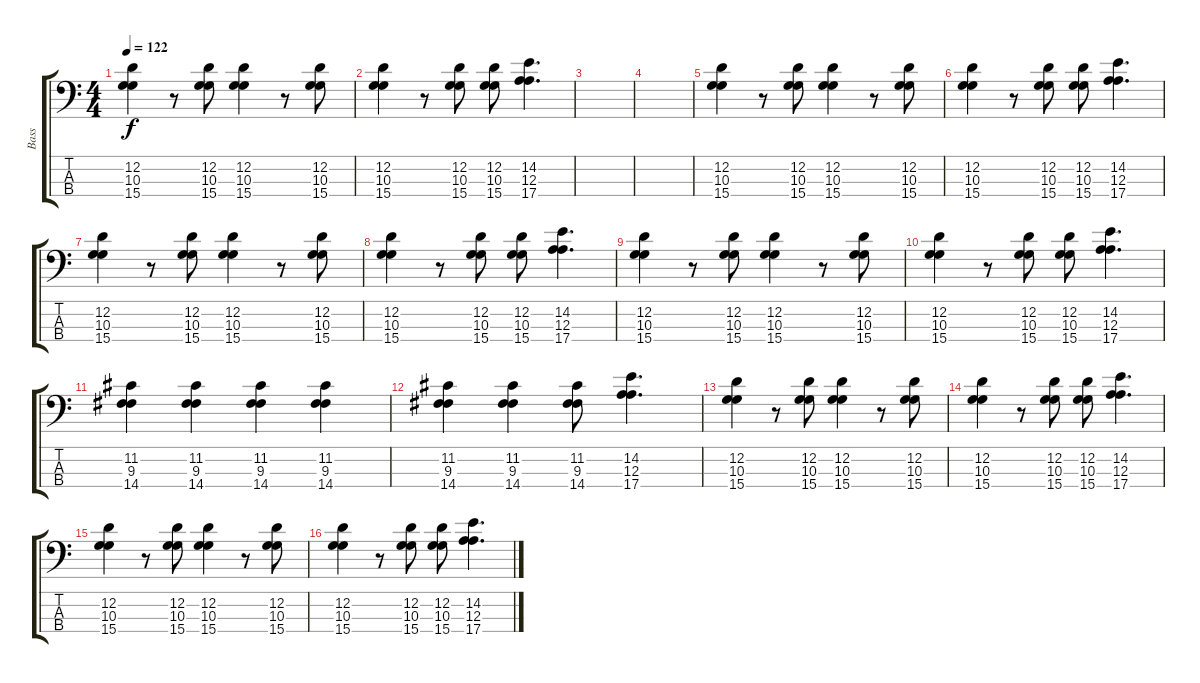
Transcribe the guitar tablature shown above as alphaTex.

\track ("Bass" "Bass") {instrument electricbassfinger}
\staff {score tabs}
\tuning (G2 D2 A1 E1) {hide}
\ts (4 4)
\tempo 122
\clef f4
\ks c
(12.2 10.3 15.4).4{dy f} r.8 (12.2 10.3 15.4).8 (12.2 10.3 15.4).4 r.8 (12.2 10.3 15.4).8 |
(12.2 10.3 15.4).4 r.8 (12.2 10.3 15.4).8 (12.2 10.3 15.4).8 (14.2 12.3 17.4).4{d} |
|
|
(12.2 10.3 15.4).4 r.8 (12.2 10.3 15.4).8 (12.2 10.3 15.4).4 r.8 (12.2 10.3 15.4).8 |
(12.2 10.3 15.4).4 r.8 (12.2 10.3 15.4).8 (12.2 10.3 15.4).8 (14.2 12.3 17.4).4{d} |
(12.2 10.3 15.4).4 r.8 (12.2 10.3 15.4).8 (12.2 10.3 15.4).4 r.8 (12.2 10.3 15.4).8 |
(12.2 10.3 15.4).4 r.8 (12.2 10.3 15.4).8 (12.2 10.3 15.4).8 (14.2 12.3 17.4).4{d} |
(12.2 10.3 15.4).4 r.8 (12.2 10.3 15.4).8 (12.2 10.3 15.4).4 r.8 (12.2 10.3 15.4).8 |
(12.2 10.3 15.4).4 r.8 (12.2 10.3 15.4).8 (12.2 10.3 15.4).8 (14.2 12.3 17.4).4{d} |
(11.2 9.3 14.4).4 (11.2 9.3 14.4).4 (11.2 9.3 14.4).4 (11.2 9.3 14.4).4 |
(11.2 9.3 14.4).4 (11.2 9.3 14.4).4 (11.2 9.3 14.4).8 (14.2 12.3 17.4).4{d} |
(12.2 10.3 15.4).4 r.8 (12.2 10.3 15.4).8 (12.2 10.3 15.4).4 r.8 (12.2 10.3 15.4).8 |
(12.2 10.3 15.4).4 r.8 (12.2 10.3 15.4).8 (12.2 10.3 15.4).8 (14.2 12.3 17.4).4{d} |
(12.2 10.3 15.4).4 r.8 (12.2 10.3 15.4).8 (12.2 10.3 15.4).4 r.8 (12.2 10.3 15.4).8 |
(12.2 10.3 15.4).4 r.8 (12.2 10.3 15.4).8 (12.2 10.3 15.4).8 (14.2 12.3 17.4).4{d}
